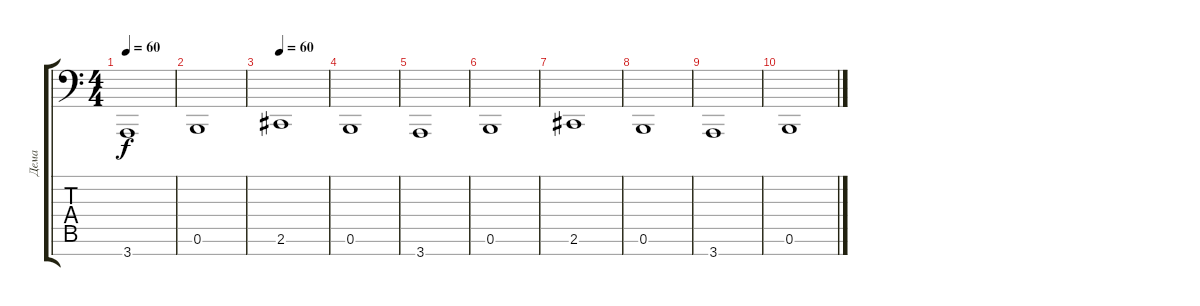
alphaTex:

\track ("Дема" "Дема") {instrument stringensemble1}
\staff {score tabs}
\tuning (B3 Gb3 D3 A2 E2 B1 Gb1) {hide}
\ts (4 4)
\tempo 60
\clef f4
\ks c
3.7.1{dy f} |
0.6.1 |
\tempo 60
2.6.1 |
0.6.1 |
3.7.1 |
0.6.1 |
2.6.1 |
0.6.1 |
3.7.1 |
0.6.1
